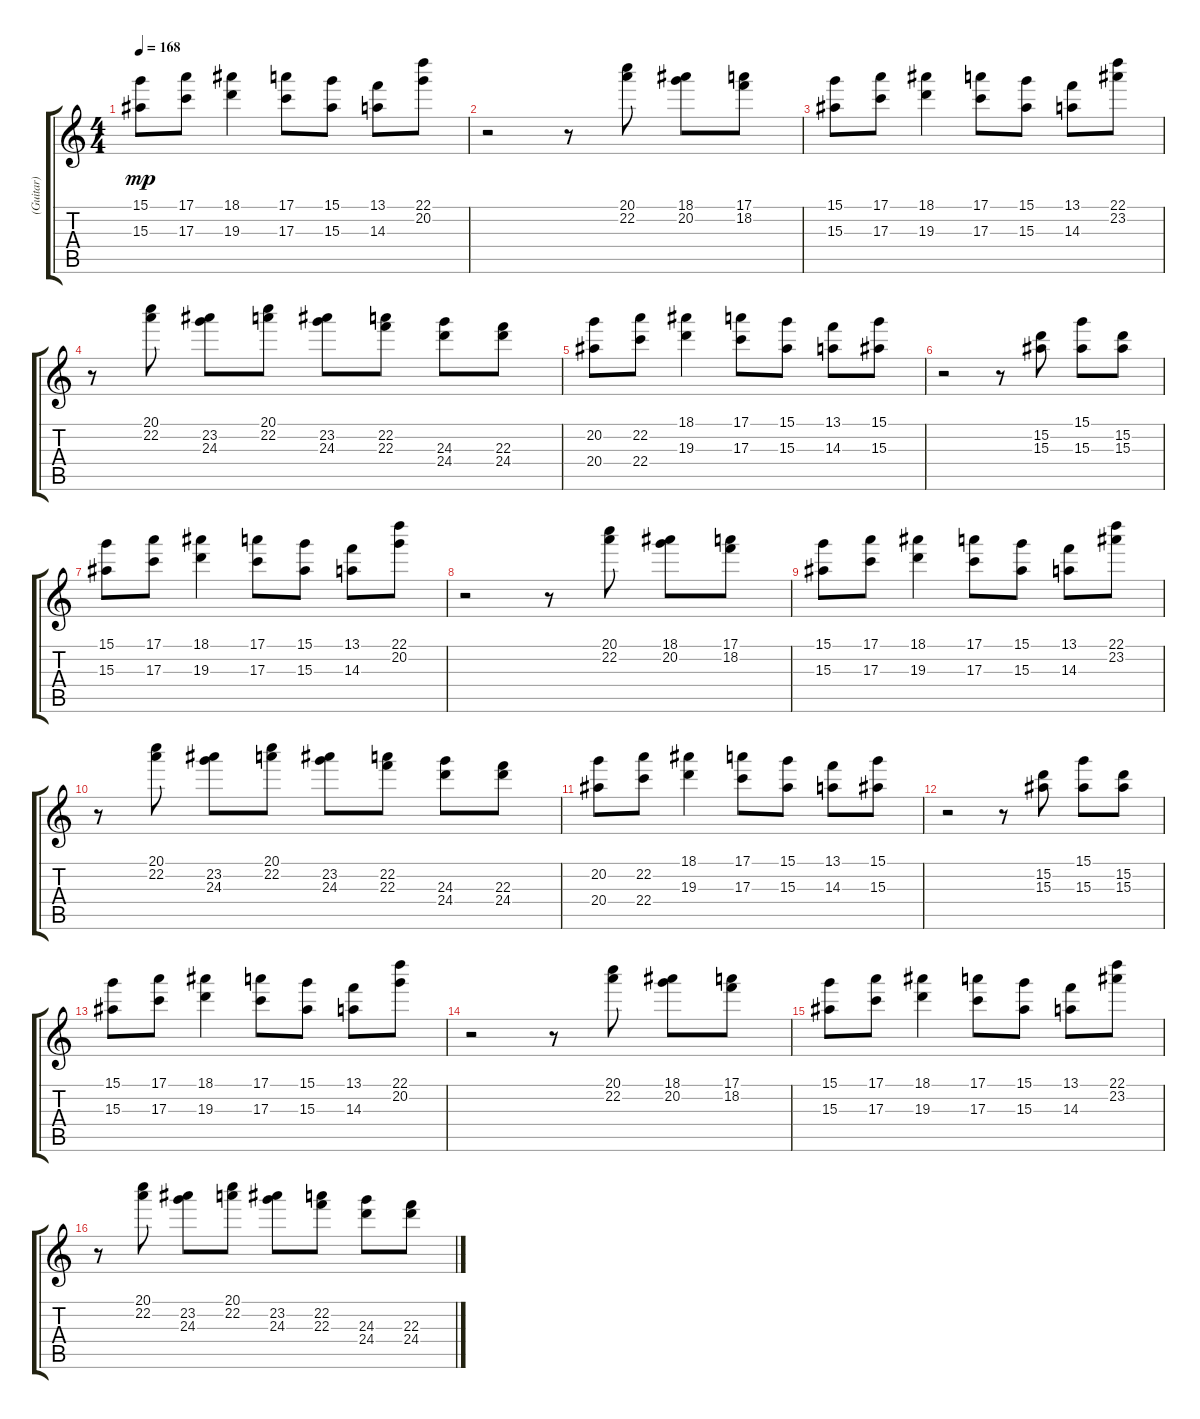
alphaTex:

\track ("(Guitar)" "(Guitar)") {instrument overdrivenguitar}
\staff {score tabs}
\tuning (E4 B3 G3 D3 A2 E2) {hide}
\ts (4 4)
\tempo 168
\clef g2
\ks c
(15.1 15.3).8{dy mp} (17.1 17.3).8 (18.1 19.3).4 (17.1 17.3).8 (15.1 15.3).8 (13.1 14.3).8 (22.1 20.2).8 |
r.2 r.8 (20.1 22.2).8 (18.1 20.2).8 (17.1 18.2).8 |
(15.1 15.3).8 (17.1 17.3).8 (18.1 19.3).4 (17.1 17.3).8 (15.1 15.3).8 (13.1 14.3).8 (22.1 23.2).8 |
r.8 (20.1 22.2).8 (23.2 24.3).8 (20.1 22.2).8 (23.2 24.3).8 (22.2 22.3).8 (24.3 24.4).8 (22.3 24.4).8 |
(20.2 20.4).8 (22.2 22.4).8 (18.1 19.3).4 (17.1 17.3).8 (15.1 15.3).8 (13.1 14.3).8 (15.1 15.3).8 |
r.2 r.8 (15.2 15.3).8 (15.1 15.3).8 (15.2 15.3).8 |
(15.1 15.3).8 (17.1 17.3).8 (18.1 19.3).4 (17.1 17.3).8 (15.1 15.3).8 (13.1 14.3).8 (22.1 20.2).8 |
r.2 r.8 (20.1 22.2).8 (18.1 20.2).8 (17.1 18.2).8 |
(15.1 15.3).8 (17.1 17.3).8 (18.1 19.3).4 (17.1 17.3).8 (15.1 15.3).8 (13.1 14.3).8 (22.1 23.2).8 |
r.8 (20.1 22.2).8 (23.2 24.3).8 (20.1 22.2).8 (23.2 24.3).8 (22.2 22.3).8 (24.3 24.4).8 (22.3 24.4).8 |
(20.2 20.4).8 (22.2 22.4).8 (18.1 19.3).4 (17.1 17.3).8 (15.1 15.3).8 (13.1 14.3).8 (15.1 15.3).8 |
r.2 r.8 (15.2 15.3).8 (15.1 15.3).8 (15.2 15.3).8 |
(15.1 15.3).8 (17.1 17.3).8 (18.1 19.3).4 (17.1 17.3).8 (15.1 15.3).8 (13.1 14.3).8 (22.1 20.2).8 |
r.2 r.8 (20.1 22.2).8 (18.1 20.2).8 (17.1 18.2).8 |
(15.1 15.3).8 (17.1 17.3).8 (18.1 19.3).4 (17.1 17.3).8 (15.1 15.3).8 (13.1 14.3).8 (22.1 23.2).8 |
r.8 (20.1 22.2).8 (23.2 24.3).8 (20.1 22.2).8 (23.2 24.3).8 (22.2 22.3).8 (24.3 24.4).8 (22.3 24.4).8
